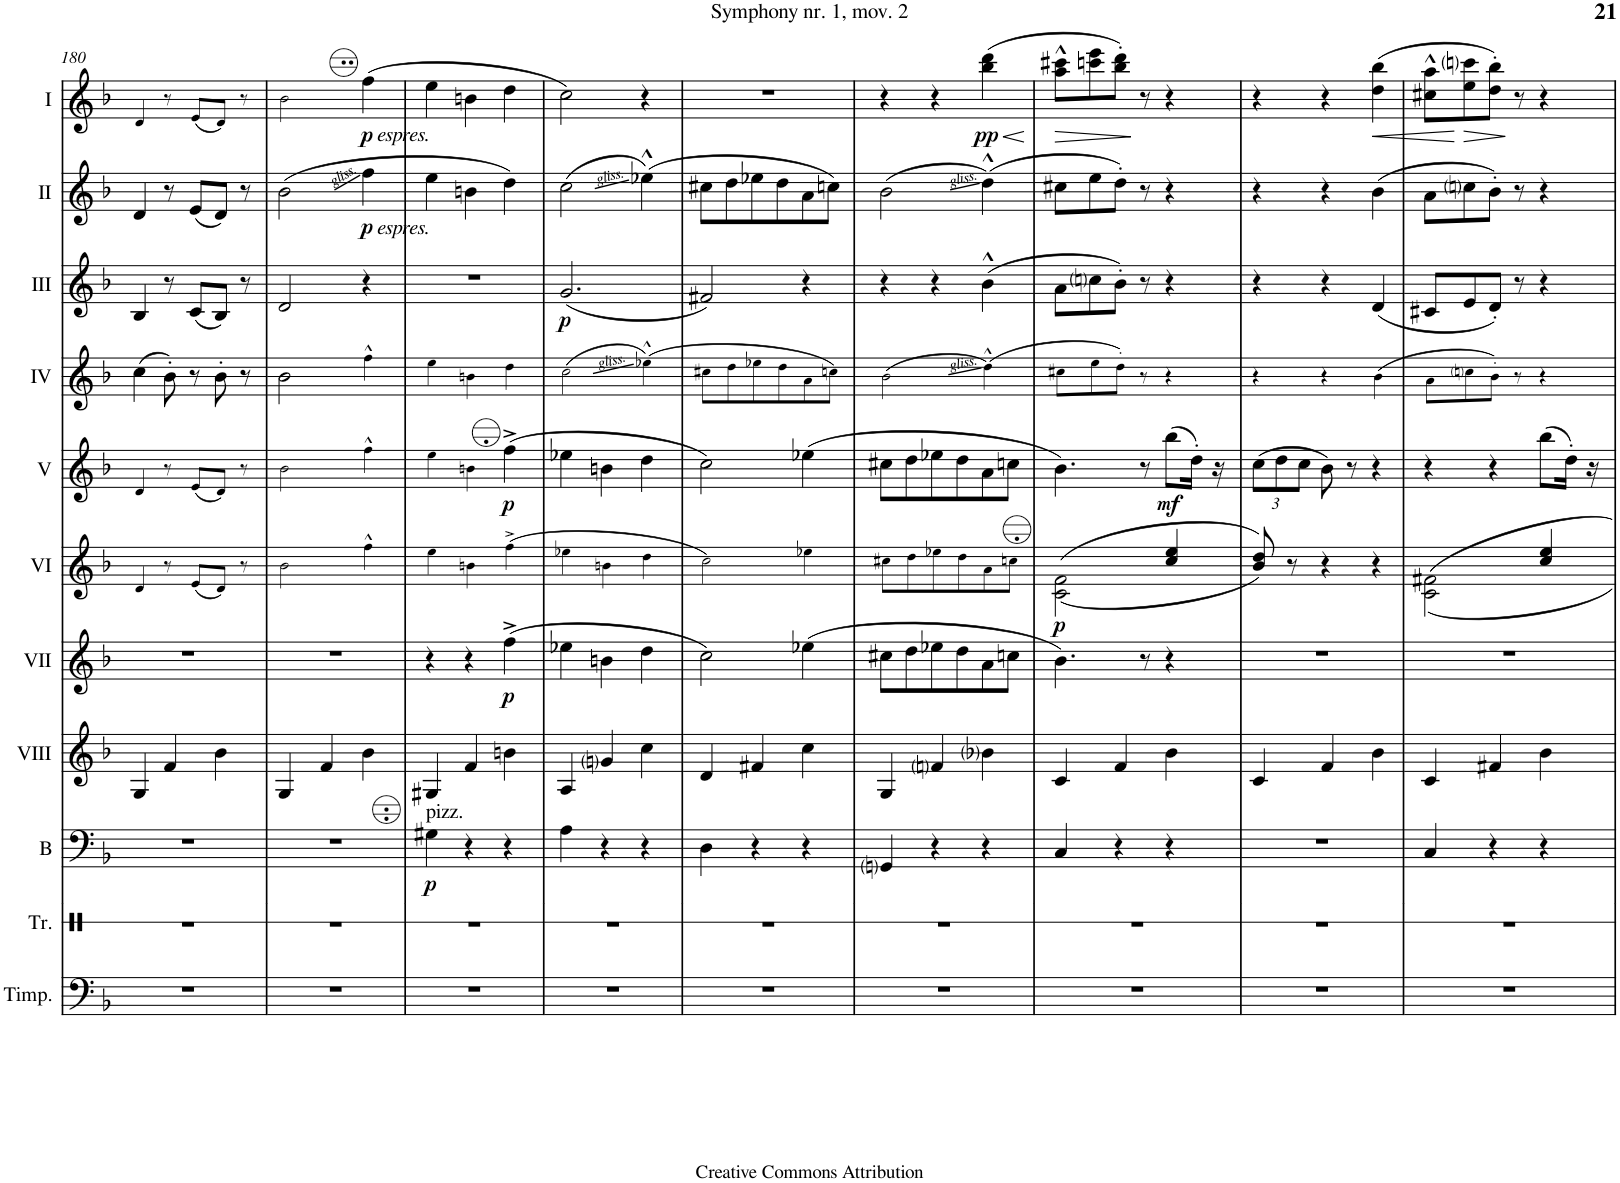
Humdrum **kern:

**kern	**kern	**kern	**dynam	**kern	**kern	**dynam	**kern	**dynam	**kern	**dynam	**kern	**kern	**dynam	**kern	**dynam	**kern	**dynam
*part11	*part10	*part9	*part9	*part8	*part7	*part7	*part6	*part6	*part5	*part5	*part4	*part3	*part3	*part2	*part2	*part1	*part1
*staff11	*staff10	*staff9	*staff9	*staff8	*staff7	*staff7	*staff6	*staff6	*staff5	*staff5	*staff4	*staff3	*staff3	*staff2	*staff2	*staff1	*staff1
*I"Timpani	*I"Triangle	*I"Bass	*	*I"Acc. 8	*I"Acc. 7	*	*I"Acc. 6	*	*I"Acc. 5	*	*I"Acc. 4	*I"Acc. 3	*	*I"Acc. 2	*	*I"Acc. 1	*
*I'Timp.	*I'Tr.	*I'B	*	*	*	*	*	*	*	*	*	*	*	*	*	*	*
!!LO:PB:g=z
*clefF4	*clefX	*clefF4	*	*clefG2	*clefG2	*	*clefG2	*	*clefG2	*	*clefG2	*clefG2	*	*clefG2	*	*clefG2	*
*	*	*Trd7c12	*	*Trd7c12	*Trd7c12	*	*	*	*	*	*Trd7c12	*	*	*	*	*	*
*k[b-]	*k[]	*k[b-]	*	*k[b-]	*k[b-]	*	*k[b-]	*	*k[b-]	*	*k[b-]	*k[b-]	*	*k[b-]	*	*k[b-]	*
*M3/4	*M3/4	*M3/4	*	*M3/4	*M3/4	*	*M3/4	*	*M3/4	*	*M3/4	*M3/4	*	*M3/4	*	*M3/4	*
=180	=180	=180	=180	=180	=180	=180	=180	=180	=180	=180	=180	=180	=180	=180	=180	=180	=180
2.r	2.r	2.r	.	4G/	2.r	.	4d/	.	4d/	.	(4ccc\	4B-/	.	4d/	.	4d/	.
.	.	.	.	4f/	.	.	8r	.	8r	.	8bb-'\)	8r	.	8r	.	8r	.
.	.	.	.	.	.	.	(8e/L	.	(8e/L	.	8r	(8c/L	.	(8e/L	.	(8e/L	.
.	.	.	.	4b-\	.	.	8d/J)	.	8d/J)	.	8bb-'\	8B-/J)	.	8d/J)	.	8d/J)	.
.	.	.	.	.	.	.	8r	.	8r	.	8r	8r	.	8r	.	8r	.
=181	=181	=181	=181	=181	=181	=181	=181	=181	=181	=181	=181	=181	=181	=181	=181	=181	=181
2.r	2.r	2.r	.	4G/	2.r	.	2b-\	.	2b-\	.	2bb-\	2d/	.	(2b-\	.	2b-\	.
.	.	.	.	4f/	.	.	.	.	.	.	.	.	.	.	.	.	.
!	!	!	!	!	!	!	!	!	!	!	!	!	!	!	!	!LO:TX:b:i:t=espres.	!
!	!	!	!	!	!	!	!	!	!	!	!	!	!	!LO:TX:b:i:t=espres.	!	!	!
!	!	!	!	!	!	!	!	!	!	!	!	!	!	!	!LO:DY:b	!	!LO:DY:b
.	.	.	.	4b-\	.	.	4ff^^\	.	4ff^^\	.	4ff^^\	4r	.	4ff\	p	(4ff\	p
=182	=182	=182	=182	=182	=182	=182	=182	=182	=182	=182	=182	=182	=182	=182	=182	=182	=182
!	!	!LO:TX:a:t=pizz.	!	!	!	!	!	!	!	!	!	!	!	!	!	!	!
!	!	!	!LO:DY:b	!	!	!	!	!	!	!	!	!	!	!	!	!	!
2.r	2.r	4G#X\	p	4G#X/	4r	.	4ee\	.	4ee\	.	4ee\	2.r	.	4ee\	.	4ee\	.
.	.	4r	.	4f/	4r	.	4bn\	.	4bn\	.	4bn\	.	.	4bn\	.	4bn\	.
!	!	!	!	!	!	!LO:DY:b	!	!	!	!LO:DY:b	!	!	!	!	!	!	!
.	.	4r	.	4bn\	(4ff^\	p	(4ff^\	.	(4f^\	p	4dd\	.	.	4dd\)	.	4dd\	.
=183	=183	=183	=183	=183	=183	=183	=183	=183	=183	=183	=183	=183	=183	=183	=183	=183	=183
!	!	!	!	!	!	!	!	!	!	!	!	!	!LO:DY:b	!	!	!	!
2.r	2.r	4A\	.	4A/	4ee-X\	.	4ee-X\	.	4e-X\	.	(2cc\	(2.g/	p	(2cc\	.	2cc\)	.
.	.	4r	.	4gni/	4bn\	.	4bn\	.	4Bn\	.	.	.	.	.	.	.	.
.	.	4r	.	4cc\	4dd\	.	4dd\	.	4d\	.	(4ee-X^^\)	.	.	(4ee-X^^\)	.	4r	.
=184	=184	=184	=184	=184	=184	=184	=184	=184	=184	=184	=184	=184	=184	=184	=184	=184	=184
2.r	2.r	4D\	.	4d/	2cc\)	.	2cc\)	.	2c\)	.	8cc#X\L	2f#X/)	.	8cc#X\L	.	2.r	.
.	.	.	.	.	.	.	.	.	.	.	8dd\	.	.	8dd\	.	.	.
.	.	4r	.	4f#X/	.	.	.	.	.	.	8ee-X\	.	.	8ee-X\	.	.	.
.	.	.	.	.	.	.	.	.	.	.	8dd\	.	.	8dd\	.	.	.
.	.	4r	.	4cc\	(4ee-X\	.	4ee-X\	.	(4e-X\	.	8a\	4r	.	8a\	.	.	.
.	.	.	.	.	.	.	.	.	.	.	8ccn\J)	.	.	8ccn\J)	.	.	.
=185	=185	=185	=185	=185	=185	=185	=185	=185	=185	=185	=185	=185	=185	=185	=185	=185	=185
2.r	2.r	4GGni/	.	4G/	8cc#X\L	.	8cc#X\L	.	8c#X\L	.	(2b-\	4r	.	(2b-\	.	4r	.
.	.	.	.	.	8dd\	.	8dd\	.	8d\	.	.	.	.	.	.	.	.
.	.	4r	.	4fni/	8ee-X\	.	8ee-X\	.	8e-X\	.	.	4r	.	.	.	4r	.
.	.	.	.	.	8dd\	.	8dd\	.	8d\	.	.	.	.	.	.	.	.
!	!	!	!	!	!	!	!	!	!	!	!	!	!	!	!	!	!LO:HP:b
!	!	!	!	!	!	!	!	!	!	!	!	!	!	!	!	!	!LO:DY:n=1:b
.	.	4r	.	4b-i\	8a\	.	8a\	.	8A\	.	(4dd^^\)	(4b-^^\	.	(4dd^^\)	.	(4bb-\ 4ddd\	< pp
.	.	.	.	.	8ccn\J	.	8ccn\J	.	8cn\J	.	.	.	.	.	.	.	.
.	.	.	.	.	.	.	.	.	.	.	.	.	.	.	.	.	[
=186	=186	=186	=186	=186	=186	=186	=186	=186	=186	=186	=186	=186	=186	=186	=186	=186	=186
!	!	!	!	!	!	!	!	!LO:DY:b	!	!	!	!	!	!	!	!	!LO:HP:b
2.r	2.r	4C/	.	4c/	4.b-\)	.	((<2C\ 2F\	p	4.B-\)	.	8cc#X\L	8a\L	.	8cc#X\L	.	8aa\^^ 8ccc#X\^^L	>
.	.	.	.	.	.	.	.	.	.	.	8ee\	8ccni\	.	8ee\	.	8cccn\ 8eee\	.
.	.	4r	.	4f/	.	.	.	.	.	.	8dd'\J)	8b-'\J)	.	8dd'\J)	.	8bb-\' 8ddd\'J)	.
.	.	.	.	.	8r	.	.	.	8r	.	8r	8r	.	8r	.	8r	]
!	!	!	!	!	!	!	!	!	!	!LO:DY:b	!	!	!	!	!	!	!
.	.	4r	.	4b-\	4r	.	4c/ 4e/	.	(8b-\L	mf	4r	4r	.	4r	.	4r	.
.	.	.	.	.	.	.	.	.	16d'\Jk)	.	.	.	.	.	.	.	.
.	.	.	.	.	.	.	.	.	16r	.	.	.	.	.	.	.	.
=187	=187	=187	=187	=187	=187	=187	=187	=187	=187	=187	=187	=187	=187	=187	=187	=187	=187
*	*	*	*	*	*	*	*	*	*Xbrackettup	*	*	*	*	*	*	*	*
2.r	2.r	2.r	.	4c/	2.r	.	8B-/ 8d/))	.	(12c\L	.	4r	4r	.	4r	.	4r	.
.	.	.	.	.	.	.	.	.	12d\	.	.	.	.	.	.	.	.
.	.	.	.	.	.	.	8r	.	.	.	.	.	.	.	.	.	.
.	.	.	.	.	.	.	.	.	12c\J	.	.	.	.	.	.	.	.
.	.	.	.	4f/	.	.	4r	.	8B-\)	.	4r	4r	.	4r	.	4r	.
.	.	.	.	.	.	.	.	.	8r	.	.	.	.	.	.	.	.
!	!	!	!	!	!	!	!	!	!	!	!	!	!	!	!	!	!LO:HP:b
.	.	.	.	4b-\	.	.	4r	.	4r	.	(4b-\	(4d/	.	(4b-\	.	(4dd\ 4bb-\	<
=188	=188	=188	=188	=188	=188	=188	=188	=188	=188	=188	=188	=188	=188	=188	=188	=188	=188
2.r	2.r	4C/	.	4c/	2.r	.	2C\ 2F#X\	.	4r	.	8a\L	8c#X/L	.	8a\L	.	8cc#X\^^ 8aa\^^L	.
!	!	!	!	!	!	!	!	!	!	!	!	!	!	!	!	!	!LO:HP:n=1:b
.	.	.	.	.	.	.	.	.	.	.	8ccni\	8e/	.	8ccni\	.	8ee\ 8cccni\	[ >
.	.	4r	.	4f#X/	.	.	.	.	4r	.	8b-'\J)	8d'/J)	.	8b-'\J)	.	8dd\' 8bb-\'J)	.
.	.	.	.	.	.	.	.	.	.	.	8r	8r	.	8r	.	8r	]
.	.	4r	.	4b-\	.	.	4c/ 4e/	.	(8b-\L	.	4r	4r	.	4r	.	4r	.
.	.	.	.	.	.	.	.	.	16d'\Jk)	.	.	.	.	.	.	.	.
.	.	.	.	.	.	.	.	.	16r	.	.	.	.	.	.	.	.
=	=	=	=	=	=	=	=	=	=	=	=	=	=	=	=	=	=
*-	*-	*-	*-	*-	*-	*-	*-	*-	*-	*-	*-	*-	*-	*-	*-	*-	*-
